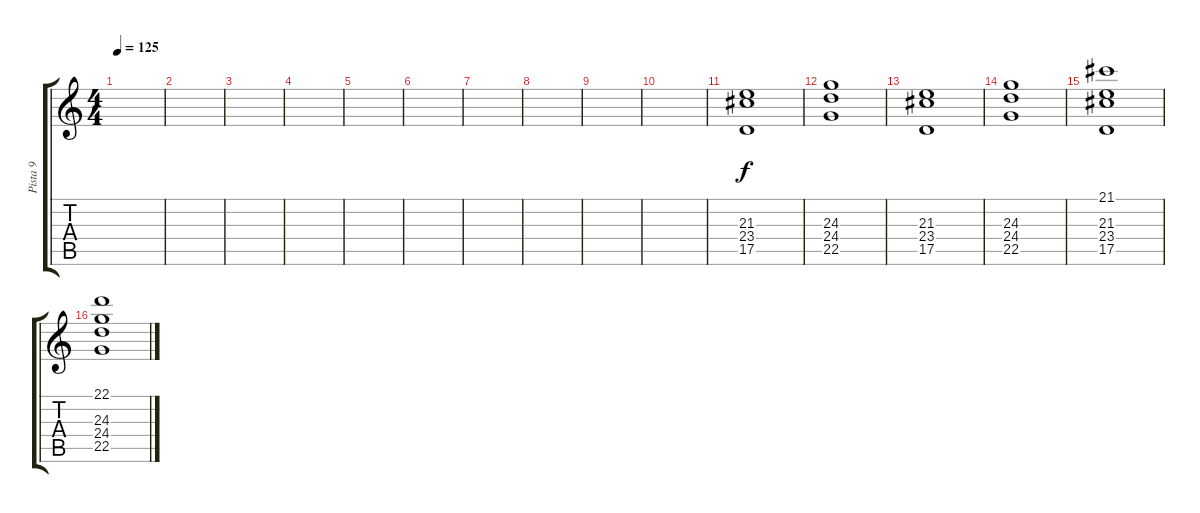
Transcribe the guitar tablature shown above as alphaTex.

\track ("Pista 9" "Pista 9") {instrument rockorgan}
\staff {score tabs}
\tuning (E4 B3 G3 D3 A2 D2) {hide}
\ts (4 4)
\tempo 125
\clef g2
\ks c
|
|
|
|
|
|
|
|
|
|
(21.3 23.4 17.5).1 |
(24.3 24.4 22.5).1 |
(21.3 23.4 17.5).1 |
(24.3 24.4 22.5).1 |
(21.1 21.3 23.4 17.5).1 |
(22.1 24.3 24.4 22.5).1
